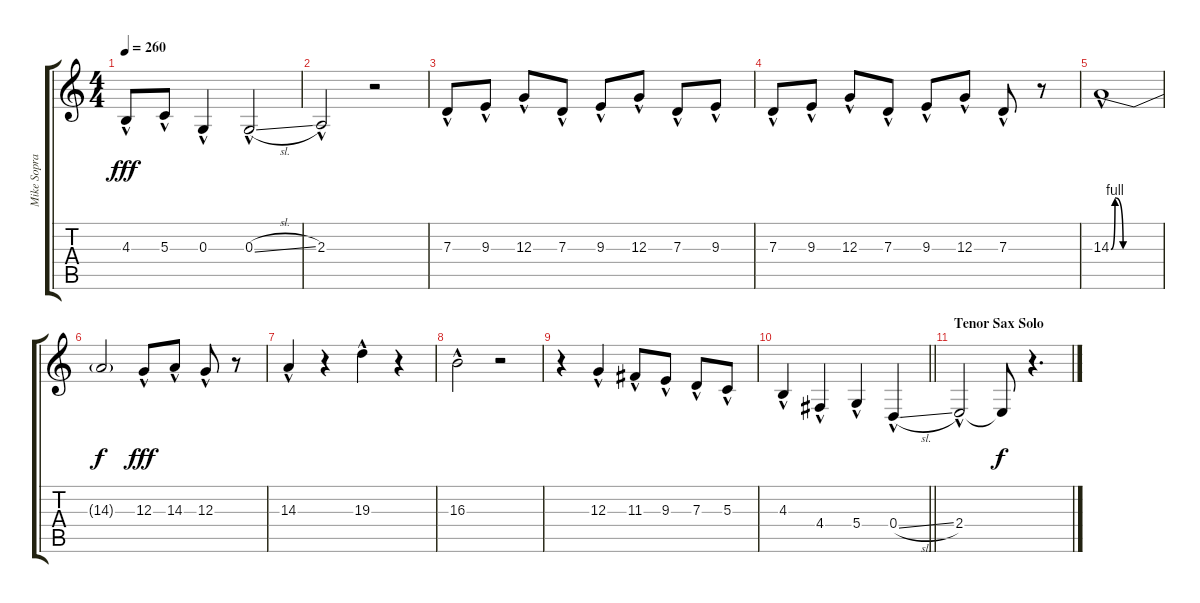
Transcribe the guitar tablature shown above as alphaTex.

\track ("Mike Soprano     - Trombone" "Mike Sopra") {instrument trombone}
\staff {score tabs}
\tuning (E4 B3 G3 D3 A2 E2) {hide}
\ts (4 4)
\tempo 260
\clef g2
\ks c
4.3{hac}.8{dy fff} 5.3{hac}.8 0.3{hac}.4 0.3{sl hac}.2 |
2.3{hac}.2 r.2 |
7.3{hac}.8 9.3{hac}.8 12.3{hac}.8 7.3{hac}.8 9.3{hac}.8 12.3{hac}.8 7.3{hac}.8 9.3{hac}.8 |
7.3{hac}.8 9.3{hac}.8 12.3{hac}.8 7.3{hac}.8 9.3{hac}.8 12.3{hac}.8 7.3{hac}.8 r.8 |
14.3{be (custom 0 0 5 4 15 0 60 0) hac}.1 |
14.3{t}.2{dy f} 12.3{hac}.8{dy fff} 14.3{hac}.8 12.3{hac}.8 r.8 |
14.3{hac}.4 r.4 19.3{hac}.4 r.4 |
16.3{hac}.2 r.2 |
r.4 12.3{hac}.4 11.3{hac}.8 9.3{hac}.8 7.3{hac}.8 5.3{hac}.8 |
\barLineRight lightlight
4.3{hac}.4 4.4{hac}.4 5.4{hac}.4 0.4{sl hac}.4 |
\section ("" "Tenor Sax Solo")
2.4{hac}.2 2.4{t}.8{dy f} r.4{d}
